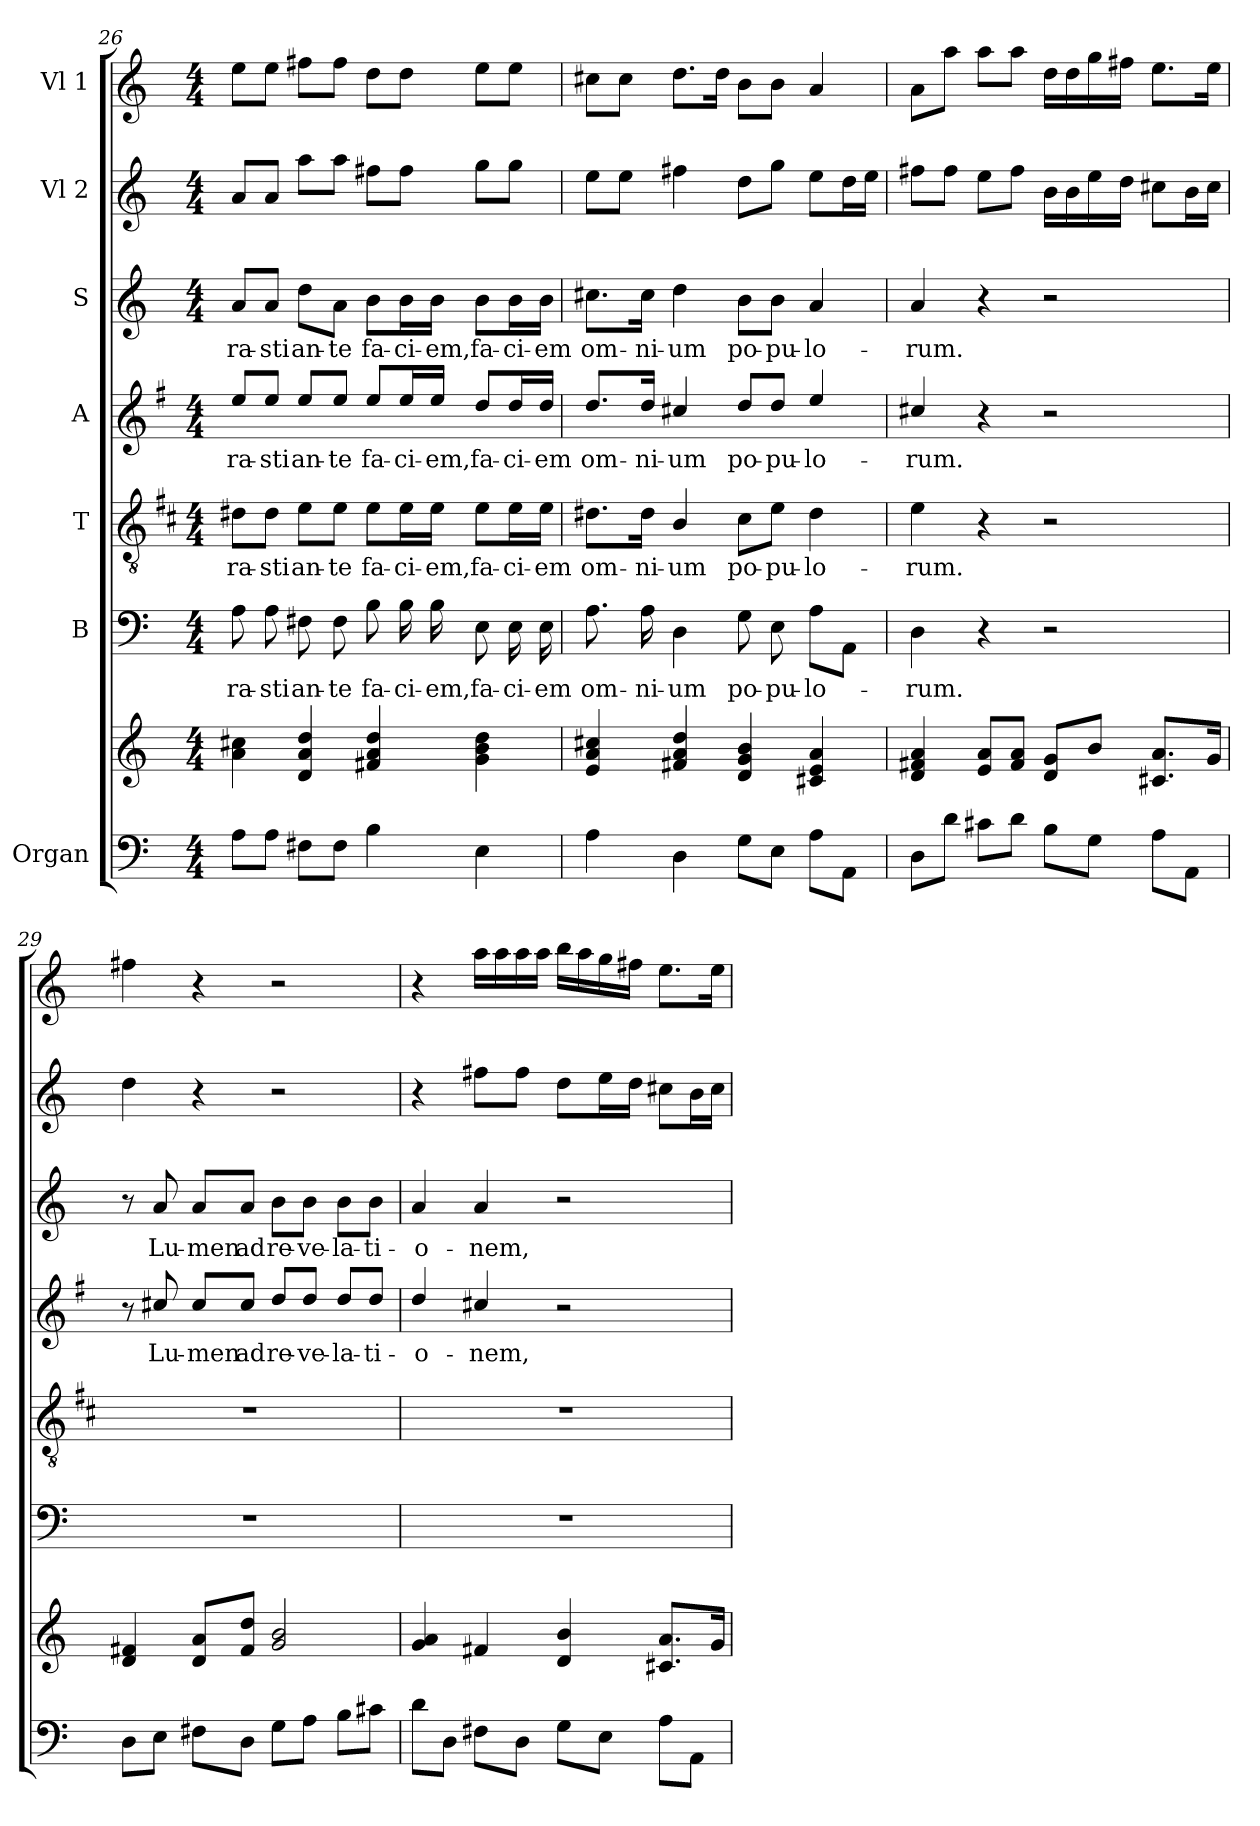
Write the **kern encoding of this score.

**kern	**kern	**kern	**text	**kern	**text	**kern	**text	**kern	**text	**kern	**kern
*part7	*part7	*part6	*part6	*part5	*part5	*part4	*part4	*part3	*part3	*part2	*part1
*staff8	*staff7	*staff6	*staff6	*staff5	*staff5	*staff4	*staff4	*staff3	*staff3	*staff2	*staff1
*I"Organ	*	*I"B	*	*I"T	*	*I"A	*	*I"S	*	*I"Vl 2	*I"Vl 1
*clefF4	*clefG2	*clefF4	*	*clefGv2	*	*clefG2	*	*clefG2	*	*clefG2	*clefG2
*	*	*	*	*ITrd1c2	*	*ITrd4c7	*	*	*	*	*
*k[]	*k[]	*k[]	*	*k[]	*	*k[]	*	*k[]	*	*k[]	*k[]
*C:	*C:	*C:	*	*C:	*	*C:	*	*C:	*	*C:	*C:
*M4/4	*M4/4	*M4/4	*	*M4/4	*	*M4/4	*	*M4/4	*	*M4/4	*M4/4
=26	=26	=26	=26	=26	=26	=26	=26	=26	=26	=26	=26
!	!	!	!LO:LY:b	!	!LO:LY:b	!	!LO:LY:b	!	!LO:LY:b	!	!
8A\L	4a\ 4cc#X\	8A\	-ra-	8c#X\L	-ra-	8a/L	-ra-	8a/L	-ra-	8a/L	8ee\L
!	!	!	!LO:LY:b	!	!LO:LY:b	!	!LO:LY:b	!	!LO:LY:b	!	!
8A\J	.	8A\	-sti	8c#\J	-sti	8a/J	-sti	8a/J	-sti	8a/J	8ee\J
!	!	!	!LO:LY:b	!	!LO:LY:b	!	!LO:LY:b	!	!LO:LY:b	!	!
8F#X\L	4d/ 4a/ 4dd/	8F#X\	an-	8d\L	an-	8a/L	an-	8dd\L	an-	8aa\L	8ff#X\L
!	!	!	!LO:LY:b	!	!LO:LY:b	!	!LO:LY:b	!	!LO:LY:b	!	!
8F#\J	.	8F#\	-te	8d\J	-te	8a/J	-te	8a\J	-te	8aa\J	8ff#\J
!	!	!	!LO:LY:b	!	!LO:LY:b	!	!LO:LY:b	!	!LO:LY:b	!	!
4B\	4f#X/ 4a/ 4dd/	8B\	fa-	8d\L	fa-	8a/L	fa-	8b\L	fa-	8ff#X\L	8dd\L
!	!	!	!LO:LY:b	!	!LO:LY:b	!	!LO:LY:b	!	!LO:LY:b	!	!
.	.	16B\	-ci-	16d\L	-ci-	16a/L	-ci-	16b\L	-ci-	8ff#\J	8dd\J
!	!	!	!LO:LY:b	!	!LO:LY:b	!	!LO:LY:b	!	!LO:LY:b	!	!
.	.	16B\	-em,	16d\JJ	-em,	16a/JJ	-em,	16b\JJ	-em,	.	.
!	!	!	!LO:LY:b	!	!LO:LY:b	!	!LO:LY:b	!	!LO:LY:b	!	!
4E\	4g\ 4b\ 4dd\	8E\	fa-	8d\L	fa-	8g/L	fa-	8b\L	fa-	8gg\L	8ee\L
!	!	!	!LO:LY:b	!	!LO:LY:b	!	!LO:LY:b	!	!LO:LY:b	!	!
.	.	16E\	-ci-	16d\L	-ci-	16g/L	-ci-	16b\L	-ci-	8gg\J	8ee\J
!	!	!	!LO:LY:b	!	!LO:LY:b	!	!LO:LY:b	!	!LO:LY:b	!	!
.	.	16E\	-em	16d\JJ	-em	16g/JJ	-em	16b\JJ	-em	.	.
!!LO:LB:g=z
=27	=27	=27	=27	=27	=27	=27	=27	=27	=27	=27	=27
!	!	!	!LO:LY:b	!	!LO:LY:b	!	!LO:LY:b	!	!LO:LY:b	!	!
4A\	4e/ 4a/ 4cc#X/	8.A\	om-	8.c#X\L	om-	8.g/L	om-	8.cc#X\L	om-	8ee\L	8cc#X\L
.	.	.	.	.	.	.	.	.	.	8ee\J	8cc#\J
!	!	!	!LO:LY:b	!	!LO:LY:b	!	!LO:LY:b	!	!LO:LY:b	!	!
.	.	16A\	-ni-	16c#\Jk	-ni-	16g/Jk	-ni-	16cc#\Jk	-ni-	.	.
!	!	!	!LO:LY:b	!	!LO:LY:b	!	!LO:LY:b	!	!LO:LY:b	!	!
4D\	4f#X/ 4a/ 4dd/	4D\	-um	4A/	-um	4f#X/	-um	4dd\	-um	4ff#X\	8.dd\L
.	.	.	.	.	.	.	.	.	.	.	16dd\Jk
!	!	!	!LO:LY:b	!	!LO:LY:b	!	!LO:LY:b	!	!LO:LY:b	!	!
8G\L	4d/ 4g/ 4b/	8G\	po-	8B\L	po-	8g/L	po-	8b\L	po-	8dd\L	8b\L
!	!	!	!LO:LY:b	!	!LO:LY:b	!	!LO:LY:b	!	!LO:LY:b	!	!
8E\J	.	8E\	-pu-	8d\J	-pu-	8g/J	-pu-	8b\J	-pu-	8gg\J	8b\J
!	!	!	!LO:LY:b	!	!LO:LY:b	!	!LO:LY:b	!	!LO:LY:b	!	!
8A\L	4c#X/ 4e/ 4a/	8A\L	-lo-	4c#\	-lo-	4a/	-lo-	4a/	-lo-	8ee\L	4a/
8AA\J	.	8AA\J	.	.	.	.	.	.	.	16dd\L	.
.	.	.	.	.	.	.	.	.	.	16ee\JJ	.
=28	=28	=28	=28	=28	=28	=28	=28	=28	=28	=28	=28
!	!	!	!LO:LY:b	!	!LO:LY:b	!	!LO:LY:b	!	!LO:LY:b	!	!
8D\L	4d/ 4f#X/ 4a/	4D\	-rum.	4d\	-rum.	4f#X/	-rum.	4a/	-rum.	8ff#X\L	8a\L
8d\J	.	.	.	.	.	.	.	.	.	8ff#\J	8aa\J
8c#X\L	8e/ 8a/L	4r	.	4r	.	4r	.	4r	.	8ee\L	8aa\L
8d\J	8f#/ 8a/J	.	.	.	.	.	.	.	.	8ff#\J	8aa\J
8B\L	8d/ 8g/L	2r	.	2r	.	2r	.	2r	.	16b\LL	16dd\LL
.	.	.	.	.	.	.	.	.	.	16b\	16dd\
8G\J	8b/J	.	.	.	.	.	.	.	.	16ee\	16gg\
.	.	.	.	.	.	.	.	.	.	16dd\JJ	16ff#X\JJ
8A\L	8.c#X/ 8.a/L	.	.	.	.	.	.	.	.	8cc#X\L	8.ee\L
8AA\J	.	.	.	.	.	.	.	.	.	16b\L	.
.	16g/Jk	.	.	.	.	.	.	.	.	16cc#\JJ	16ee\Jk
=29	=29	=29	=29	=29	=29	=29	=29	=29	=29	=29	=29
8D\L	4d/ 4f#X/	1r	.	1r	.	8r	.	8r	.	4dd\	4ff#X\
!	!	!	!	!	!	!	!LO:LY:b	!	!LO:LY:b	!	!
8E\J	.	.	.	.	.	8f#X/	Lu-	8a/	Lu-	.	.
!	!	!	!	!	!	!	!LO:LY:b	!	!LO:LY:b	!	!
8F#X\L	8d/ 8a/L	.	.	.	.	8f#/L	-men	8a/L	-men	4r	4r
!	!	!	!	!	!	!	!LO:LY:b	!	!LO:LY:b	!	!
8D\J	8f#/ 8dd/J	.	.	.	.	8f#/J	ad	8a/J	ad	.	.
!	!	!	!	!	!	!	!LO:LY:b	!	!LO:LY:b	!	!
8G\L	2g/ 2b/	.	.	.	.	8g/L	re-	8b\L	re-	2r	2r
!	!	!	!	!	!	!	!LO:LY:b	!	!LO:LY:b	!	!
8A\J	.	.	.	.	.	8g/J	-ve-	8b\J	-ve-	.	.
!	!	!	!	!	!	!	!LO:LY:b	!	!LO:LY:b	!	!
8B\L	.	.	.	.	.	8g/L	-la-	8b\L	-la-	.	.
!	!	!	!	!	!	!	!LO:LY:b	!	!LO:LY:b	!	!
8c#X\J	.	.	.	.	.	8g/J	-ti-	8b\J	-ti-	.	.
=30	=30	=30	=30	=30	=30	=30	=30	=30	=30	=30	=30
!	!	!	!	!	!	!	!LO:LY:b	!	!LO:LY:b	!	!
8d\L	4g/ 4a/	1r	.	1r	.	4g/	-o-	4a/	-o-	4r	4r
8D\J	.	.	.	.	.	.	.	.	.	.	.
!	!	!	!	!	!	!	!LO:LY:b	!	!LO:LY:b	!	!
8F#X\L	4f#X/	.	.	.	.	4f#X/	-nem,	4a/	-nem,	8ff#X\L	16aa\LL
.	.	.	.	.	.	.	.	.	.	.	16aa\
8D\J	.	.	.	.	.	.	.	.	.	8ff#\J	16aa\
.	.	.	.	.	.	.	.	.	.	.	16aa\JJ
8G\L	4d/ 4b/	.	.	.	.	2r	.	2r	.	8dd\L	16bb\LL
.	.	.	.	.	.	.	.	.	.	.	16aa\
8E\J	.	.	.	.	.	.	.	.	.	16ee\L	16gg\
.	.	.	.	.	.	.	.	.	.	16dd\JJ	16ff#X\JJ
8A\L	8.c#X/ 8.a/L	.	.	.	.	.	.	.	.	8cc#X\L	8.ee\L
8AA\J	.	.	.	.	.	.	.	.	.	16b\L	.
.	16g/Jk	.	.	.	.	.	.	.	.	16cc#\JJ	16ee\Jk
=	=	=	=	=	=	=	=	=	=	=	=
*-	*-	*-	*-	*-	*-	*-	*-	*-	*-	*-	*-
